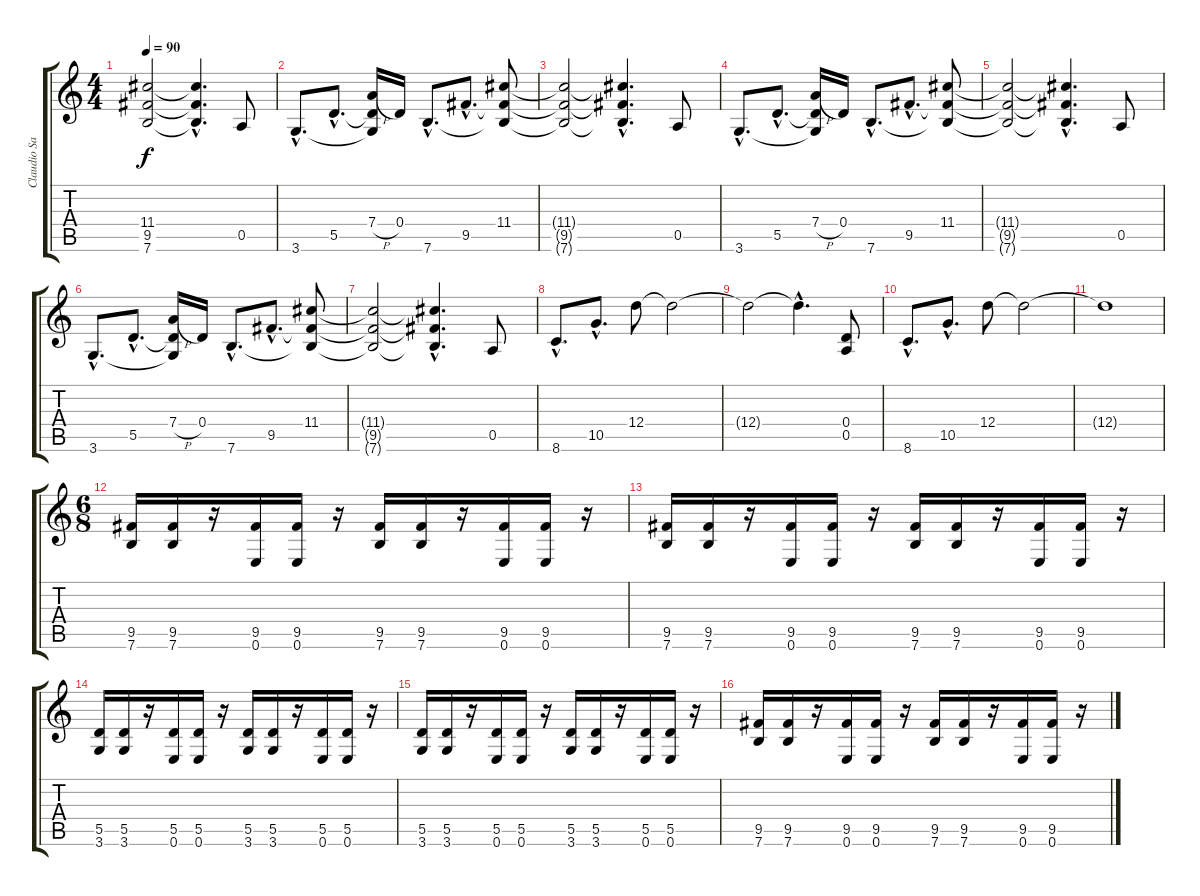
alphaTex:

\track ("Claudio Sanchez" "Claudio Sa") {instrument distortionguitar}
\staff {score tabs}
\tuning (E4 B3 G3 D3 A2 E2) {hide}
\ts (4 4)
\tempo 90
\clef g2
\ks c
(11.4{t} 9.5{t} 7.6{t}).2{dy f} (11.4{hac t} 9.5{hac t} 7.6{hac t}).4{d} 0.5.8 |
3.6{hac}.8{d} 5.5{hac}.8{d} (7.4{h} 5.5{t} 3.6{t}).16 0.4.16 7.6{hac}.8{d} 9.5{hac}.8{d} (11.4 9.5{t} 7.6{t}).8 |
(11.4{t} 9.5{t} 7.6{t}).2 (11.4{hac t} 9.5{hac t} 7.6{hac t}).4{d} 0.5.8 |
3.6{hac}.8{d} 5.5{hac}.8{d} (7.4{h} 5.5{t} 3.6{t}).16 0.4.16 7.6{hac}.8{d} 9.5{hac}.8{d} (11.4 9.5{t} 7.6{t}).8 |
(11.4{t} 9.5{t} 7.6{t}).2 (11.4{hac t} 9.5{hac t} 7.6{hac t}).4{d} 0.5.8 |
3.6{hac}.8{d} 5.5{hac}.8{d} (7.4{h} 5.5{t} 3.6{t}).16 0.4.16 7.6{hac}.8{d} 9.5{hac}.8{d} (11.4 9.5{t} 7.6{t}).8 |
(11.4{t} 9.5{t} 7.6{t}).2 (11.4{hac t} 9.5{hac t} 7.6{hac t}).4{d} 0.5.8 |
8.6{hac}.8{d} 10.5{hac}.8{d} 12.4.8 12.4{t}.2 |
12.4{t}.2 12.4{hac t}.4{d} (0.4 0.5).8 |
8.6{hac}.8{d} 10.5{hac}.8{d} 12.4.8 12.4{t}.2 |
12.4{t}.1 |
\ts (6 8)
(9.5 7.6).16{volume 10} (9.5 7.6).16 r.16 (9.5 0.6).16 (9.5 0.6).16 r.16 (9.5 7.6).16 (9.5 7.6).16 r.16 (9.5 0.6).16 (9.5 0.6).16 r.16 |
(9.5 7.6).16 (9.5 7.6).16 r.16 (9.5 0.6).16 (9.5 0.6).16 r.16 (9.5 7.6).16 (9.5 7.6).16 r.16 (9.5 0.6).16 (9.5 0.6).16 r.16 |
(5.5 3.6).16 (5.5 3.6).16 r.16 (5.5 0.6).16 (5.5 0.6).16 r.16 (5.5 3.6).16 (5.5 3.6).16 r.16 (5.5 0.6).16 (5.5 0.6).16 r.16 |
(5.5 3.6).16 (5.5 3.6).16 r.16 (5.5 0.6).16 (5.5 0.6).16 r.16 (5.5 3.6).16 (5.5 3.6).16 r.16 (5.5 0.6).16 (5.5 0.6).16 r.16 |
(9.5 7.6).16 (9.5 7.6).16 r.16 (9.5 0.6).16 (9.5 0.6).16 r.16 (9.5 7.6).16 (9.5 7.6).16 r.16 (9.5 0.6).16 (9.5 0.6).16 r.16
